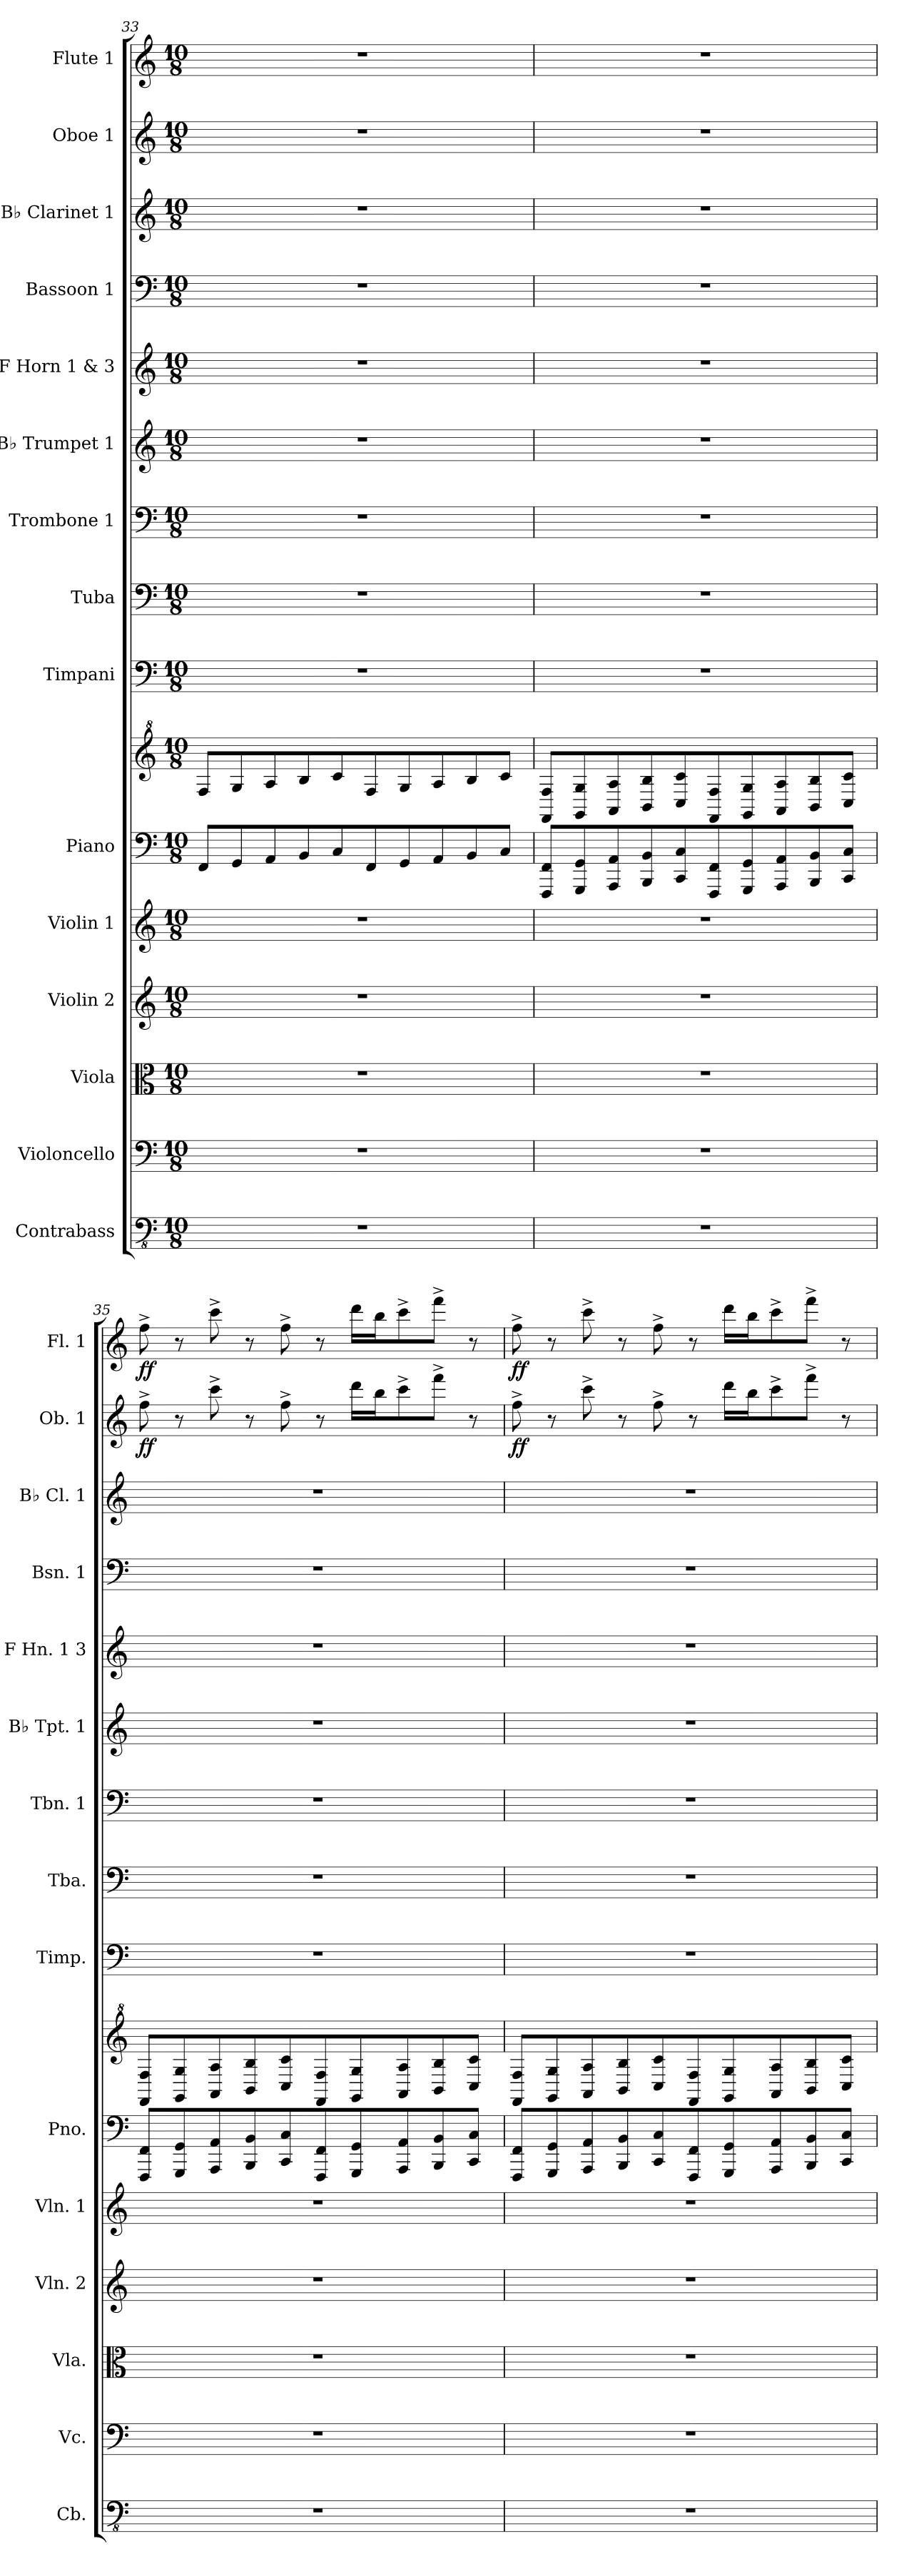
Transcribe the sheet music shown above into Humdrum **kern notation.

**kern	**kern	**kern	**kern	**kern	**kern	**kern	**kern	**kern	**kern	**kern	**kern	**kern	**kern	**kern	**dynam	**kern	**dynam
*part15	*part14	*part13	*part12	*part11	*part10	*part10	*part9	*part8	*part7	*part6	*part5	*part4	*part3	*part2	*part2	*part1	*part1
*staff16	*staff15	*staff14	*staff13	*staff12	*staff11	*staff10	*staff9	*staff8	*staff7	*staff6	*staff5	*staff4	*staff3	*staff2	*staff2	*staff1	*staff1
*I"Contrabass	*I"Violoncello	*I"Viola	*I"Violin 2	*I"Violin 1	*I"Piano	*	*I"Timpani	*I"Tuba	*I"Trombone 1	*I"B♭ Trumpet 1	*I"F Horn 1 &amp; 3	*I"Bassoon 1	*I"B♭ Clarinet 1	*I"Oboe 1	*	*I"Flute 1	*
*I'Cb.	*I'Vc.	*I'Vla.	*I'Vln. 2	*I'Vln. 1	*I'Pno.	*	*I'Timp.	*I'Tba.	*I'Tbn. 1	*I'B♭ Tpt. 1	*I'F Hn. 1 3	*I'Bsn. 1	*I'B♭ Cl. 1	*I'Ob. 1	*	*I'Fl. 1	*
!!LO:PB:g=z
*clefFv4	*clefF4	*clefC3	*clefG2	*clefG2	*clefF4	*clefG^2	*clefF4	*clefF4	*clefF4	*clefG2	*clefG2	*clefF4	*clefG2	*clefG2	*	*clefG2	*
*ITrd7c12	*	*	*	*	*	*	*	*	*	*ITrd1c2	*ITrd4c7	*	*ITrd1c2	*	*	*	*
*k[]	*k[]	*k[]	*k[]	*k[]	*k[]	*k[]	*k[]	*k[]	*k[]	*k[b-e-]	*k[b-]	*k[]	*k[b-e-]	*k[]	*	*k[]	*
*M10/8	*M10/8	*M10/8	*M10/8	*M10/8	*M10/8	*M10/8	*M10/8	*M10/8	*M10/8	*M10/8	*M10/8	*M10/8	*M10/8	*M10/8	*	*M10/8	*
=33	=33	=33	=33	=33	=33	=33	=33	=33	=33	=33	=33	=33	=33	=33	=33	=33	=33
4%5r	4%5r	4%5r	4%5r	4%5r	8FF/L	8f/L	4%5r	4%5r	4%5r	4%5r	4%5r	4%5r	4%5r	4%5r	.	4%5r	.
.	.	.	.	.	8GG/	8g/	.	.	.	.	.	.	.	.	.	.	.
.	.	.	.	.	8AA/	8a/	.	.	.	.	.	.	.	.	.	.	.
.	.	.	.	.	8BB/	8b/	.	.	.	.	.	.	.	.	.	.	.
.	.	.	.	.	8C/	8cc/	.	.	.	.	.	.	.	.	.	.	.
.	.	.	.	.	8FF/	8f/	.	.	.	.	.	.	.	.	.	.	.
.	.	.	.	.	8GG/	8g/	.	.	.	.	.	.	.	.	.	.	.
.	.	.	.	.	8AA/	8a/	.	.	.	.	.	.	.	.	.	.	.
.	.	.	.	.	8BB/	8b/	.	.	.	.	.	.	.	.	.	.	.
.	.	.	.	.	8C/J	8cc/J	.	.	.	.	.	.	.	.	.	.	.
=34	=34	=34	=34	=34	=34	=34	=34	=34	=34	=34	=34	=34	=34	=34	=34	=34	=34
4%5r	4%5r	4%5r	4%5r	4%5r	8FFF/ 8FF/L	8F/ 8f/L	4%5r	4%5r	4%5r	4%5r	4%5r	4%5r	4%5r	4%5r	.	4%5r	.
.	.	.	.	.	8GGG/ 8GG/	8G/ 8g/	.	.	.	.	.	.	.	.	.	.	.
.	.	.	.	.	8AAA/ 8AA/	8A/ 8a/	.	.	.	.	.	.	.	.	.	.	.
.	.	.	.	.	8BBB/ 8BB/	8B/ 8b/	.	.	.	.	.	.	.	.	.	.	.
.	.	.	.	.	8CC/ 8C/	8c/ 8cc/	.	.	.	.	.	.	.	.	.	.	.
.	.	.	.	.	8FFF/ 8FF/	8F/ 8f/	.	.	.	.	.	.	.	.	.	.	.
.	.	.	.	.	8GGG/ 8GG/	8G/ 8g/	.	.	.	.	.	.	.	.	.	.	.
.	.	.	.	.	8AAA/ 8AA/	8A/ 8a/	.	.	.	.	.	.	.	.	.	.	.
.	.	.	.	.	8BBB/ 8BB/	8B/ 8b/	.	.	.	.	.	.	.	.	.	.	.
.	.	.	.	.	8CC/ 8C/J	8c/ 8cc/J	.	.	.	.	.	.	.	.	.	.	.
=35	=35	=35	=35	=35	=35	=35	=35	=35	=35	=35	=35	=35	=35	=35	=35	=35	=35
!	!	!	!	!	!	!	!	!	!	!	!	!	!	!	!LO:DY:b	!	!LO:DY:b
4%5r	4%5r	4%5r	4%5r	4%5r	8FFF/ 8FF/L	8F/ 8f/L	4%5r	4%5r	4%5r	4%5r	4%5r	4%5r	4%5r	8ff^\	ff	8ff^\	ff
.	.	.	.	.	8GGG/ 8GG/	8G/ 8g/	.	.	.	.	.	.	.	8r	.	8r	.
.	.	.	.	.	8AAA/ 8AA/	8A/ 8a/	.	.	.	.	.	.	.	8ccc^\	.	8ccc^\	.
.	.	.	.	.	8BBB/ 8BB/	8B/ 8b/	.	.	.	.	.	.	.	8r	.	8r	.
.	.	.	.	.	8CC/ 8C/	8c/ 8cc/	.	.	.	.	.	.	.	8ff^\	.	8ff^\	.
.	.	.	.	.	8FFF/ 8FF/	8F/ 8f/	.	.	.	.	.	.	.	8r	.	8r	.
.	.	.	.	.	8GGG/ 8GG/	8G/ 8g/	.	.	.	.	.	.	.	16ddd\LL	.	16ddd\LL	.
.	.	.	.	.	.	.	.	.	.	.	.	.	.	16bb\J	.	16bb\J	.
.	.	.	.	.	8AAA/ 8AA/	8A/ 8a/	.	.	.	.	.	.	.	8ccc^\	.	8ccc^\	.
.	.	.	.	.	8BBB/ 8BB/	8B/ 8b/	.	.	.	.	.	.	.	8fff^\J	.	8fff^\J	.
.	.	.	.	.	8CC/ 8C/J	8c/ 8cc/J	.	.	.	.	.	.	.	8r	.	8r	.
=36	=36	=36	=36	=36	=36	=36	=36	=36	=36	=36	=36	=36	=36	=36	=36	=36	=36
!	!	!	!	!	!	!	!	!	!	!	!	!	!	!	!LO:DY:b	!	!LO:DY:b
4%5r	4%5r	4%5r	4%5r	4%5r	8FFF/ 8FF/L	8F/ 8f/L	4%5r	4%5r	4%5r	4%5r	4%5r	4%5r	4%5r	8ff^\	ff	8ff^\	ff
.	.	.	.	.	8GGG/ 8GG/	8G/ 8g/	.	.	.	.	.	.	.	8r	.	8r	.
.	.	.	.	.	8AAA/ 8AA/	8A/ 8a/	.	.	.	.	.	.	.	8ccc^\	.	8ccc^\	.
.	.	.	.	.	8BBB/ 8BB/	8B/ 8b/	.	.	.	.	.	.	.	8r	.	8r	.
.	.	.	.	.	8CC/ 8C/	8c/ 8cc/	.	.	.	.	.	.	.	8ff^\	.	8ff^\	.
.	.	.	.	.	8FFF/ 8FF/	8F/ 8f/	.	.	.	.	.	.	.	8r	.	8r	.
.	.	.	.	.	8GGG/ 8GG/	8G/ 8g/	.	.	.	.	.	.	.	16ddd\LL	.	16ddd\LL	.
.	.	.	.	.	.	.	.	.	.	.	.	.	.	16bb\J	.	16bb\J	.
.	.	.	.	.	8AAA/ 8AA/	8A/ 8a/	.	.	.	.	.	.	.	8ccc^\	.	8ccc^\	.
.	.	.	.	.	8BBB/ 8BB/	8B/ 8b/	.	.	.	.	.	.	.	8fff^\J	.	8fff^\J	.
.	.	.	.	.	8CC/ 8C/J	8c/ 8cc/J	.	.	.	.	.	.	.	8r	.	8r	.
=	=	=	=	=	=	=	=	=	=	=	=	=	=	=	=	=	=
*-	*-	*-	*-	*-	*-	*-	*-	*-	*-	*-	*-	*-	*-	*-	*-	*-	*-
